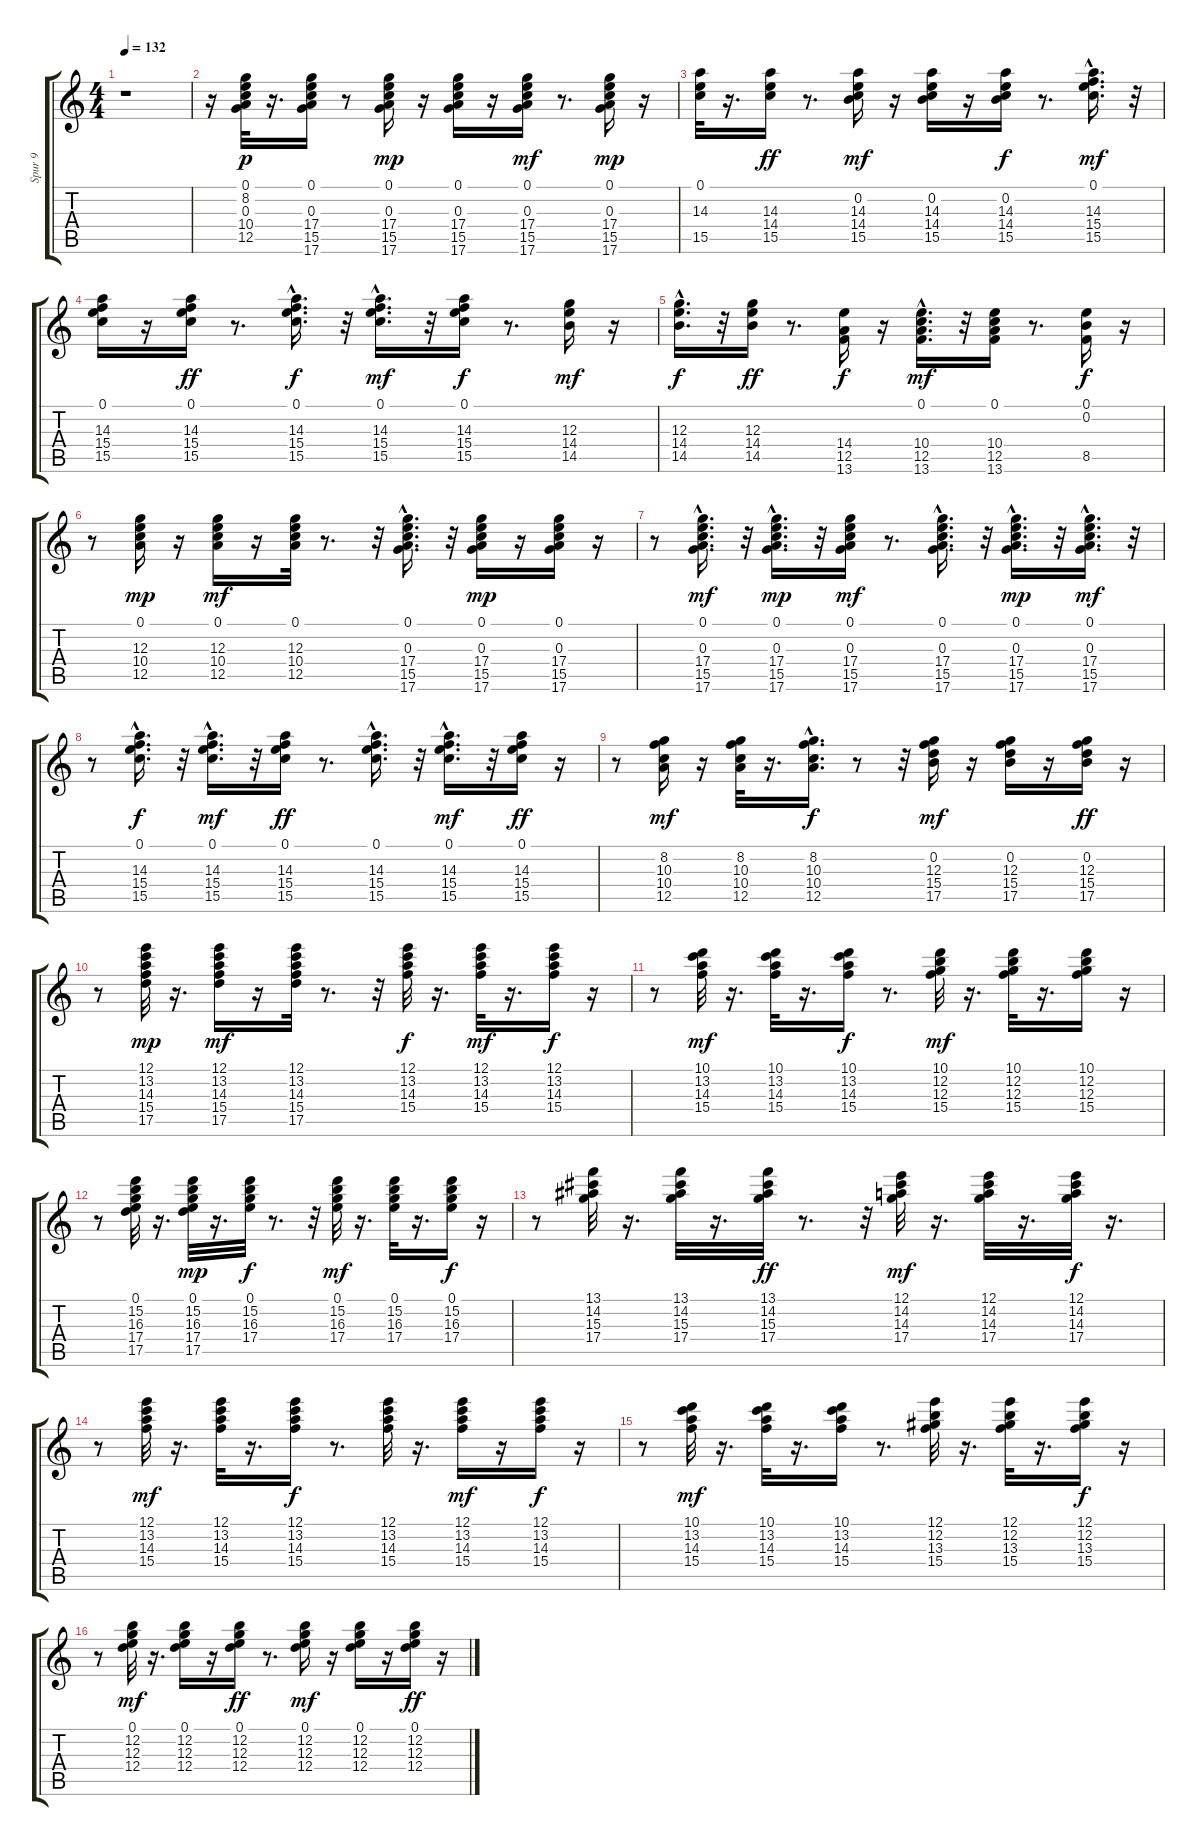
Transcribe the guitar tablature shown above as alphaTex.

\track ("Spur 9" "Spur 9") {instrument acousticguitarsteel}
\staff {score tabs}
\tuning (E4 B3 G3 D3 A2 E2) {hide}
\ts (4 4)
\tempo 132
\clef g2
\ks c
r.1{dy p instrument acousticguitarsteel} |
r.16 (0.1 8.2 0.3 10.4 12.5).32 r.16{d} (0.1 0.3 17.4 15.5 17.6).16 r.8 (0.1 0.3 17.4 15.5 17.6).16{dy mp} r.16 (0.1 0.3 17.4 15.5 17.6).16 r.16 (0.1 0.3 17.4 15.5 17.6).16{dy mf} r.8{d} (0.1 0.3 17.4 15.5 17.6).16{dy mp} r.16 |
(0.1 14.3 15.5).32 r.16{d} (14.3 14.4 15.5).16{dy ff} r.8{d} (0.2 14.3 14.4 15.5).16{dy mf} r.16 (0.2 14.3 14.4 15.5).16 r.16 (0.2 14.3 14.4 15.5).16{dy f} r.8{d} (0.1{hac} 14.3 15.4{hac} 15.5).16{d dy mf} r.32 |
(0.1 14.3 15.4 15.5).16 r.16 (0.1 14.3 15.4 15.5).16{dy ff} r.8{d} (0.1{hac} 14.3{hac} 15.4{hac} 15.5{hac}).16{d dy f} r.32 (0.1{hac} 14.3 15.4 15.5).16{d dy mf} r.32 (0.1 14.3 15.4 15.5).16{dy f} r.8{d} (12.3 14.4 14.5).16{dy mf} r.16 |
(12.3 14.4{hac} 14.5{hac}).16{d dy f} r.32 (12.3 14.4 14.5).16{dy ff} r.8{d} (14.4 12.5 13.6).16{dy f} r.16 (0.1{hac} 10.4{hac} 12.5 13.6).16{d dy mf} r.32 (0.1 10.4 12.5 13.6).16 r.8{d} (0.1 0.2 8.5).16{dy f} r.16 |
r.8 (0.1 12.3 10.4 12.5).16{dy mp} r.16 (0.1 12.3 10.4 12.5).16{dy mf} r.16 (0.1 12.3 10.4 12.5).32 r.8{d} r.32 (0.1{hac} 0.3 17.4 15.5{hac} 17.6).16{d} r.32 (0.1 0.3 17.4 15.5 17.6).16{dy mp} r.16 (0.1 0.3 17.4 15.5 17.6).16 r.16 |
r.8 (0.1 0.3 17.4 15.5{hac} 17.6).16{d dy mf} r.32 (0.1{hac} 0.3 17.4{hac} 15.5{hac} 17.6).16{d dy mp} r.32 (0.1 0.3 17.4 15.5 17.6).16{dy mf} r.8{d} (0.1{hac} 0.3{hac} 17.4{hac} 15.5{hac} 17.6{hac}).16{d} r.32 (0.1{hac} 0.3 17.4{hac} 15.5{hac} 17.6).16{d dy mp} r.32 (0.1 0.3 17.4{hac} 15.5 17.6).16{d dy mf} r.32 |
r.8 (0.1{hac} 14.3{hac} 15.4{hac} 15.5).16{d dy f} r.32 (0.1{hac} 14.3{hac} 15.4{hac} 15.5).16{d dy mf} r.32 (0.1 14.3 15.4 15.5).16{dy ff} r.8{d} (0.1{hac} 14.3{hac} 15.4{hac} 15.5{hac}).16{d} r.32 (0.1{hac} 14.3{hac} 15.4 15.5).16{d dy mf} r.32 (0.1 14.3 15.4 15.5).16{dy ff} r.16 |
r.8 (8.2 10.3 10.4 12.5).16{dy mf} r.16 (8.2 10.3 10.4 12.5).32 r.16{d} (8.2 10.3{hac} 10.4 12.5).16{d dy f} r.8 r.32 (0.2 12.3 15.4 17.5).16{dy mf} r.16 (0.2 12.3 15.4 17.5).16 r.16 (0.2 12.3 15.4 17.5).16{dy ff} r.16 |
r.8 (12.1 13.2 14.3 15.4 17.5).32{dy mp} r.16{d} (12.1 13.2 14.3 15.4 17.5).16{dy mf} r.16 (12.1 13.2 14.3 15.4 17.5).32 r.8{d} r.32 (12.1 13.2 14.3 15.4).32{dy f} r.16{d} (12.1 13.2 14.3 15.4).32{dy mf} r.16{d} (12.1 13.2 14.3 15.4).16{dy f} r.16 |
r.8 (10.1 13.2 14.3 15.4).32{dy mf} r.16{d} (10.1 13.2 14.3 15.4).32 r.16{d} (10.1 13.2 14.3 15.4).16{dy f} r.8{d} (10.1 12.2 12.3 15.4).32{dy mf} r.16{d} (10.1 12.2 12.3 15.4).32 r.16{d} (10.1 12.2 12.3 15.4).16 r.16 |
r.8 (0.1 15.2 16.3 17.4 17.5).32 r.16{d} (0.1 15.2 16.3 17.4 17.5).32{dy mp} r.16{d} (0.1 15.2 16.3 17.4).32{dy f} r.8{d} r.32 (0.1 15.2 16.3 17.4).32{dy mf} r.16{d} (0.1 15.2 16.3 17.4).32 r.16{d} (0.1 15.2 16.3 17.4).16{dy f} r.16 |
r.8 (13.1 14.2 15.3 17.4).32 r.16{d} (13.1 14.2 15.3 17.4).32 r.16{d} (13.1 14.2 15.3 17.4).32{dy ff} r.8{d} r.32 (12.1 14.2 14.3 17.4).32{dy mf} r.16{d} (12.1 14.2 14.3 17.4).32 r.16{d} (12.1 14.2 14.3 17.4).32{dy f} r.16{d} |
r.8 (12.1 13.2 14.3 15.4).32{dy mf} r.16{d} (12.1 13.2 14.3 15.4).32 r.16{d} (12.1 13.2 14.3 15.4).16{dy f} r.8{d} (12.1 13.2 14.3 15.4).32 r.16{d} (12.1 13.2 14.3 15.4).16{dy mf} r.16 (12.1 13.2 14.3 15.4).16{dy f} r.16 |
r.8 (10.1 13.2 14.3 15.4).32{dy mf} r.16{d} (10.1 13.2 14.3 15.4).32 r.16{d} (10.1 13.2 14.3 15.4).16 r.8{d} (12.1 12.2 13.3 15.4).32 r.16{d} (12.1 12.2 13.3 15.4).32 r.16{d} (12.1 12.2 13.3 15.4).16{dy f} r.16 |
r.8 (0.1 12.2 12.3 12.4).32{dy mf} r.16{d} (0.1 12.2 12.3 12.4).16 r.16 (0.1 12.2 12.3 12.4).16{dy ff} r.8{d} (0.1 12.2 12.3 12.4).16{dy mf} r.16 (0.1 12.2 12.3 12.4).16 r.16 (0.1 12.2 12.3 12.4).16{dy ff} r.16
